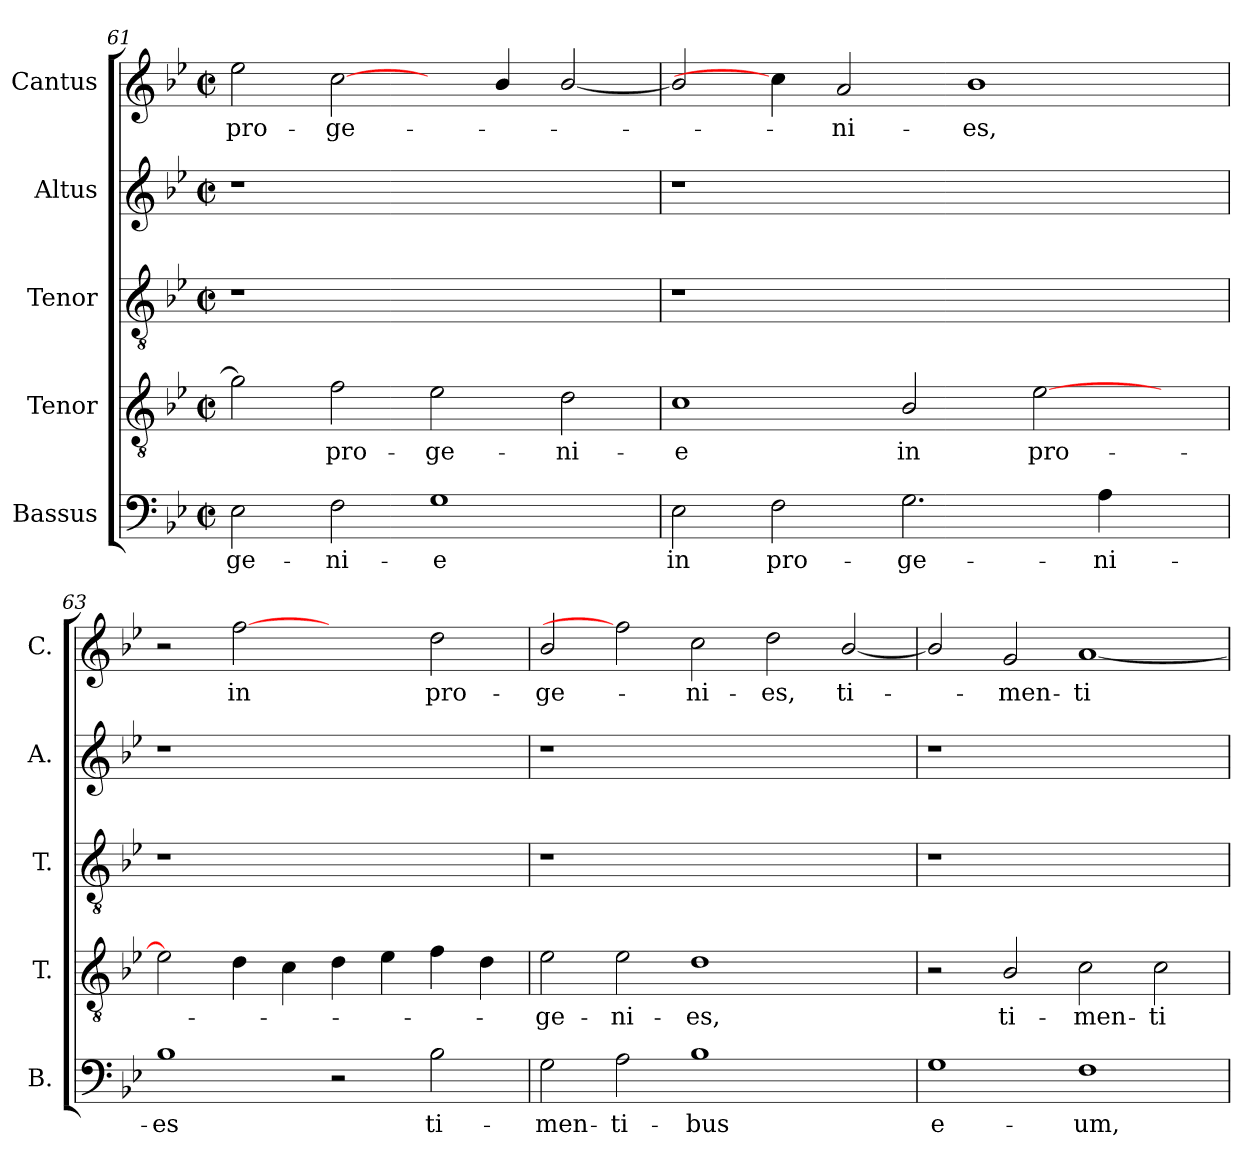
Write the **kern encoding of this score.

**kern	**text	**kern	**text	**kern	**kern	**kern	**text
*part5	*part5	*part4	*part4	*part3	*part2	*part1	*part1
*staff5	*staff5	*staff4	*staff4	*staff3	*staff2	*staff1	*staff1
*I"Bassus	*	*I"Tenor	*	*I"Tenor	*I"Altus	*I"Cantus	*
*I'B.	*	*I'T.	*	*I'T.	*I'A.	*I'C.	*
!!LO:LB:g=z
*clefF4	*	*clefGv2	*	*clefGv2	*clefG2	*clefG2	*
*	*	*ITrd7c12	*	*ITrd7c12	*	*	*
*k[b-e-]	*	*k[b-e-]	*	*k[b-e-]	*k[b-e-]	*k[b-e-]	*
*B-:	*	*B-:	*	*B-:	*B-:	*B-:	*
*M2/2	*	*M2/2	*	*M2/2	*M2/2	*M2/2	*
*met(c|)	*	*met(c|)	*	*met(c|)	*met(c|)	*met(c|)	*
=61	=61	=61	=61	=61	=61	=61	=61
!	!LO:LY:b:color=#000000	!	!	!LO:N:vis=1	!LO:N:vis=1	!	!
!	!	!	!	!	!	!	!LO:LY:b:color=#000000
2E-i\	-ge-	2Gi\]	.	1r	1r	2ee-i\	pro-
!	!LO:LY:b:color=#000000	!	!	!	!	!	!
!	!	!	!LO:LY:b:color=#000000	!	!	!	!
!	!	!	!	!	!	!	!LO:LY:b:color=#000000
2Fi\	-ni-	2Fi\	pro-	.	.	[2cci\	-ge-
!	!LO:LY:b:color=#000000	!	!	!	!	!	!
!	!	!	!LO:LY:b:color=#000000	!	!	!	!
1Gi	-e	2E-i\	-ge-	1ryy	1ryy	4ryy	.
.	.	.	.	.	.	4b-i/	.
!	!	!	!LO:LY:b:color=#000000	!	!	!	!
.	.	2Di\	-ni-	.	.	[<2b-i/	.
=62	=62	=62	=62	=62	=62	=62	=62
!	!LO:LY:b:color=#000000	!	!	!	!	!	!
!	!	!	!LO:LY:b:color=#000000	!LO:N:vis=1	!LO:N:vis=1	!	!
2E-i\	in	1Ci	-e	1r	1r	2b-i/]	.
!	!LO:LY:b:color=#000000	!	!	!	!	!	!
2Fi\	pro-	.	.	.	.	4cci\]	.
!	!	!	!	!	!	!	!LO:LY:b:color=#000000
.	.	.	.	.	.	2ai/	-ni-
!	!LO:LY:b:color=#000000	!	!	!	!	!	!
!	!	!	!LO:LY:b:color=#000000	!	!	!	!
2.Gi\	-ge-	2BB-i/	in	1ryy	1ryy	.	.
!	!	!	!	!	!	!	!LO:LY:b:color=#000000
.	.	.	.	.	.	1b-i	-es,
!	!	!	!LO:LY:b:color=#000000	!	!	!	!
.	.	[>2E-i\	pro-	.	.	.	.
!	!LO:LY:b:color=#000000	!	!	!	!	!	!
4Ai\	-ni-	.	.	.	.	.	.
4ryy	.	4ryy	.	4ryy	4ryy	.	.
=63	=63	=63	=63	=63	=63	=63	=63
!	!LO:LY:b:color=#000000	!	!	!LO:N:vis=1	!LO:N:vis=1	!	!
1B-i	-es	2E-i\]	.	1r	1r	2r	.
!	!	!	!	!	!	!	!LO:LY:b:color=#000000
.	.	4Di\	.	.	.	[2ffi	in
.	.	4Ci\	.	.	.	.	.
2r	.	4Di\	.	1ryy	1ryy	2ryy	.
.	.	4E-i\	.	.	.	.	.
!	!LO:LY:b:color=#000000	!	!	!	!	!	!
!	!	!	!	!	!	!	!LO:LY:b:color=#000000
2B-i\	ti-	4Fi\	.	.	.	2ddi\	pro-
.	.	4Di\	.	.	.	.	.
=64	=64	=64	=64	=64	=64	=64	=64
!	!LO:LY:b:color=#000000	!	!	!	!	!	!
!	!	!	!LO:LY:b:color=#000000	!LO:N:vis=1	!LO:N:vis=1	!	!
!	!	!	!	!	!	!	!LO:LY:b:color=#000000
2Gi\	-men-	2E-i\	-ge-	1r	1r	2b-i/	-ge-
!	!LO:LY:b:color=#000000	!	!	!	!	!	!
!	!	!	!LO:LY:b:color=#000000	!	!	!	!
2Ai\	-ti-	2E-i\	-ni-	.	.	2ffi]	.
!	!LO:LY:b:color=#000000	!	!	!	!	!	!
!	!	!	!LO:LY:b:color=#000000	!	!	!	!
!	!	!	!	!	!	!	!LO:LY:b:color=#000000
1B-i	-bus	1Di	-es,	1.ryy	1.ryy	2cci\	-ni-
!	!	!	!	!	!	!	!LO:LY:b:color=#000000
.	.	.	.	.	.	2ddi\	-es,
!	!	!	!	!	!	!	!LO:LY:b:color=#000000
2ryy	.	2ryy	.	.	.	[<2b-i/	ti-
=65	=65	=65	=65	=65	=65	=65	=65
!	!LO:LY:b:color=#000000	!	!	!LO:N:vis=1	!LO:N:vis=1	!	!
1Gi	e-	2r	.	1r	1r	2b-i/]	.
!	!	!	!LO:LY:b:color=#000000	!	!	!	!
!	!	!	!	!	!	!	!LO:LY:b:color=#000000
.	.	2BB-i/	ti-	.	.	2gi/	-men-
!	!LO:LY:b:color=#000000	!	!	!	!	!	!
!	!	!	!LO:LY:b:color=#000000	!	!	!	!
!	!	!	!	!	!	!	!LO:LY:b:color=#000000
1Fi	-um,	2Ci\	-men-	1ryy	1ryy	[<1ai	-ti-
!	!	!	!LO:LY:b:color=#000000	!	!	!	!
.	.	2Ci\	-ti-	.	.	.	.
=	=	=	=	=	=	=	=
*-	*-	*-	*-	*-	*-	*-	*-
